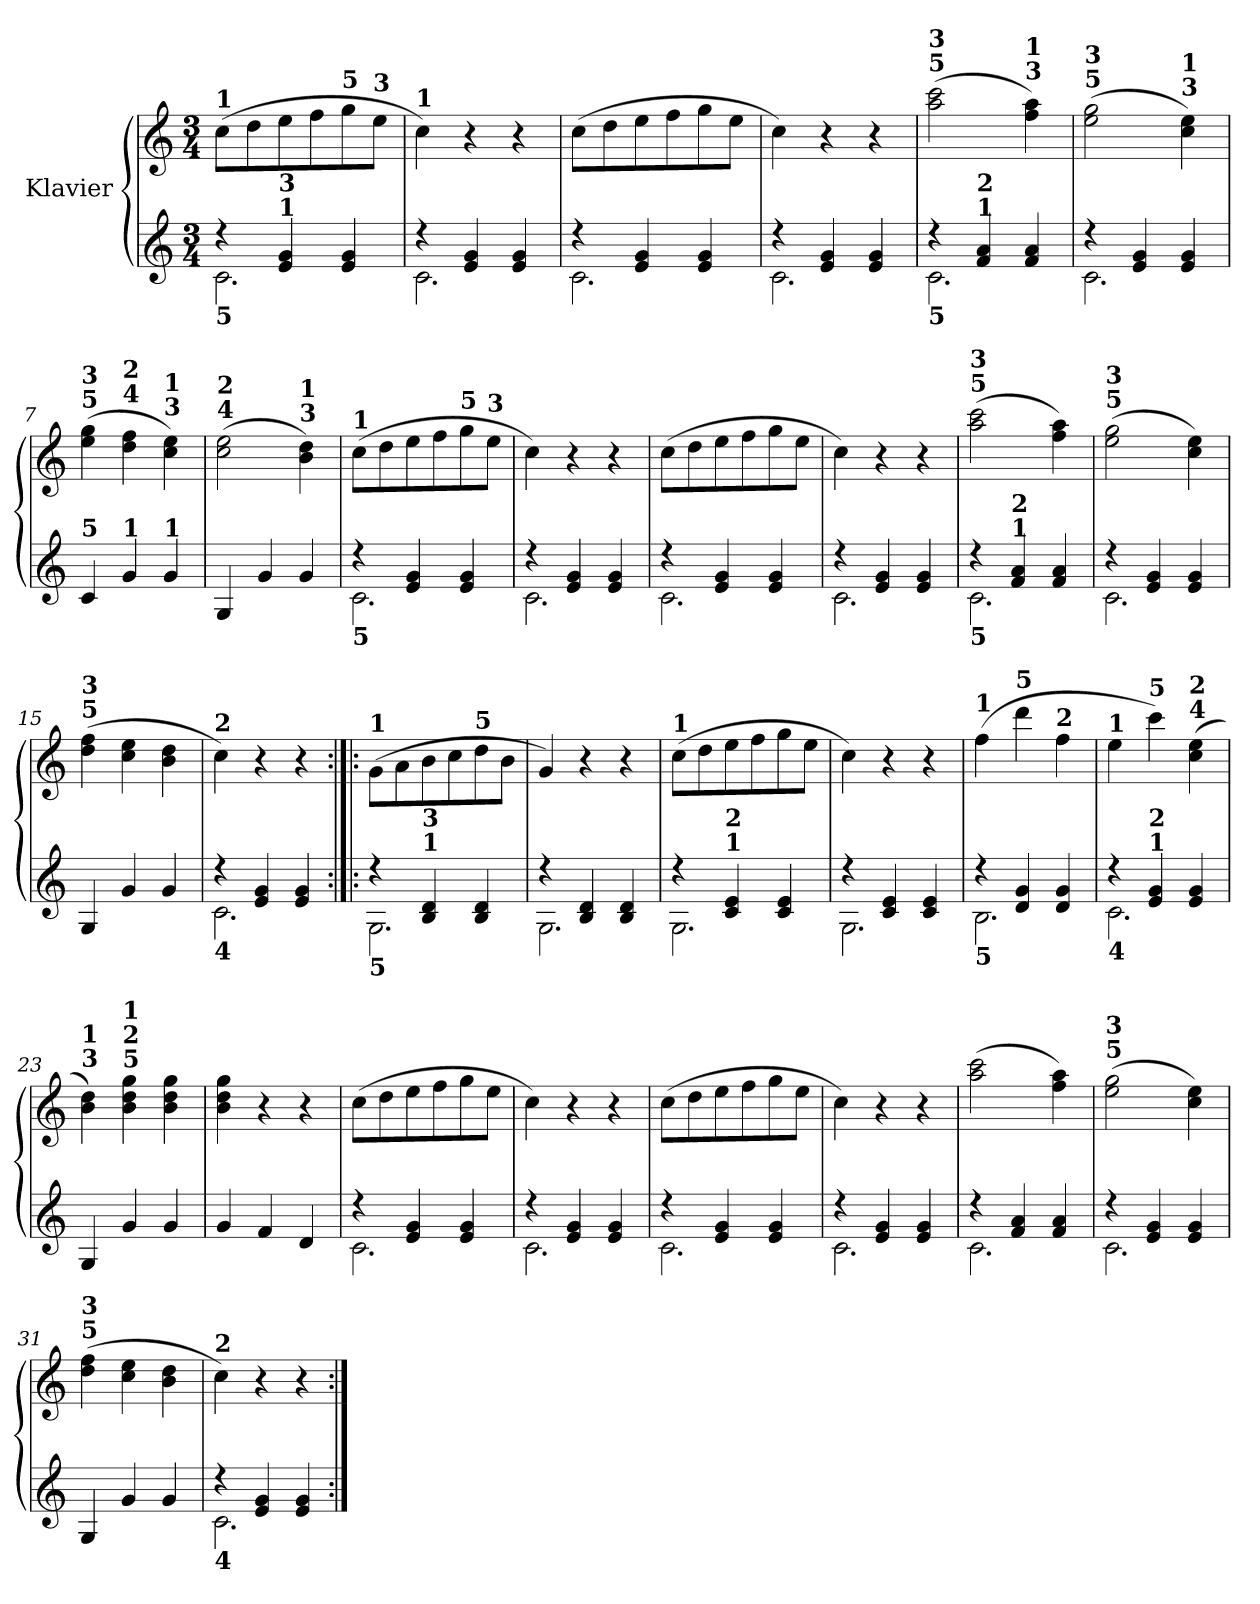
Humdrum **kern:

**kern	**kern
*part1	*part1
*staff2	*staff1
*I"Klavier	*
!!LO:PB:g=z
*clefG2	*clefG2
*k[]	*k[]
*C:	*C:
*M3/4	*M3/4
=1	=1
*^	*
!	!	!LO:TX:a:B:t=1
!LO:TX:b:B:t=5	!	!
4r	2.ci\	(8cci\L
.	.	8ddi\
!LO:TX:a:B:t=1	!	!
!LO:TX:B:t=3	!	!
4ei/ 4gi	.	8eei\
.	.	8ffi\
!	!	!LO:TX:a:B:t=5
4ei/ 4gi	.	8ggi\
!	!	!LO:TX:a:B:t=3
.	.	8eei\J
=2	=2	=2
!	!	!LO:TX:a:B:t=1
4r	2.ci\	4cci\)
4ei/ 4gi	.	4r
4ei/ 4gi	.	4r
=3	=3	=3
4r	2.ci\	(8cci\L
.	.	8ddi\
4ei/ 4gi	.	8eei\
.	.	8ffi\
4ei/ 4gi	.	8ggi\
.	.	8eei\J
=4	=4	=4
4r	2.ci\	4cci\)
4ei/ 4gi	.	4r
4ei/ 4gi	.	4r
=5	=5	=5
!	!	!LO:TX:a:B:t=5
!	!	!LO:TX:B:t=3
!LO:TX:b:B:t=5	!	!
4r	2.ci\	(2aai\ 2ccci
!LO:TX:a:B:t=1	!	!
!LO:TX:B:t=2	!	!
4fi/ 4ai	.	.
!	!	!LO:TX:a:B:t=3
!	!	!LO:TX:B:t=1
4fi/ 4ai	.	4ffi\ 4aai)
=6	=6	=6
!	!	!LO:TX:a:B:t=5
!	!	!LO:TX:B:t=3
4r	2.ci\	(2eei\ 2ggi
4ei/ 4gi	.	.
!	!	!LO:TX:a:B:t=3
!	!	!LO:TX:B:t=1
4ei/ 4gi	.	4cci\ 4eei)
*v	*v	*
=7	=7
!	!LO:TX:a:B:t=5
!	!LO:TX:B:t=3
!LO:TX:a:B:t=5	!
4ci/	(4eei\ 4ggi
!	!LO:TX:a:B:t=4
!	!LO:TX:B:t=2
!LO:TX:a:B:t=1	!
4gi/	4ddi\ 4ffi
!	!LO:TX:a:B:t=3
!	!LO:TX:B:t=1
!LO:TX:a:B:t=1	!
4gi/	4cci\ 4eei)
!!LO:LB:g=z
=8	=8
!	!LO:TX:a:B:t=4
!	!LO:TX:B:t=2
4Gi/	(2cci\ 2eei
4gi/	.
!	!LO:TX:a:B:t=3
!	!LO:TX:B:t=1
4gi/	4bi\ 4ddi)
=9	=9
*^	*
!	!	!LO:TX:a:B:t=1
!LO:TX:b:B:t=5	!	!
4r	2.ci\	(8cci\L
.	.	8ddi\
4ei/ 4gi	.	8eei\
.	.	8ffi\
!	!	!LO:TX:a:B:t=5
4ei/ 4gi	.	8ggi\
!	!	!LO:TX:a:B:t=3
.	.	8eei\J
=10	=10	=10
4r	2.ci\	4cci\)
4ei/ 4gi	.	4r
4ei/ 4gi	.	4r
=11	=11	=11
4r	2.ci\	(8cci\L
.	.	8ddi\
4ei/ 4gi	.	8eei\
.	.	8ffi\
4ei/ 4gi	.	8ggi\
.	.	8eei\J
=12	=12	=12
4r	2.ci\	4cci\)
4ei/ 4gi	.	4r
4ei/ 4gi	.	4r
=13	=13	=13
!	!	!LO:TX:a:B:t=5
!	!	!LO:TX:B:t=3
!LO:TX:b:B:t=5	!	!
4r	2.ci\	(2aai\ 2ccci
!LO:TX:a:B:t=1	!	!
!LO:TX:B:t=2	!	!
4fi/ 4ai	.	.
4fi/ 4ai	.	4ffi\ 4aai)
=14	=14	=14
!	!	!LO:TX:a:B:t=5
!	!	!LO:TX:B:t=3
4r	2.ci\	(2eei\ 2ggi
4ei/ 4gi	.	.
4ei/ 4gi	.	4cci\ 4eei)
*v	*v	*
!!LO:LB:g=z
=15	=15
!	!LO:TX:a:B:t=5
!	!LO:TX:B:t=3
4Gi/	(4ddi\ 4ffi
4gi/	4cci\ 4eei
4gi/	4bi\ 4ddi
=16	=16
*^	*
!	!	!LO:TX:a:B:t=2
!LO:TX:b:B:t=4	!	!
4r	2.ci\	4cci\)
4ei/ 4gi	.	4r
4ei/ 4gi	.	4r
=17:|!|:	=17:|!|:	=17:|!|:
!	!	!LO:TX:a:B:t=1
!LO:TX:b:B:t=5	!	!
4r	2.Gi\	(8gi\L
.	.	8ai\
!LO:TX:a:B:t=1	!	!
!LO:TX:B:t=3	!	!
4Bi/ 4di	.	8bi\
.	.	8cci\
!	!	!LO:TX:a:B:t=5
4Bi/ 4di	.	8ddi\
.	.	8bi\J
=18	=18	=18
4r	2.Gi\	4gi/)
4Bi/ 4di	.	4r
4Bi/ 4di	.	4r
=19	=19	=19
!	!	!LO:TX:a:B:t=1
4r	2.Gi\	(8cci\L
.	.	8ddi\
!LO:TX:a:B:t=1	!	!
!LO:TX:B:t=2	!	!
4ci/ 4ei	.	8eei\
.	.	8ffi\
4ci/ 4ei	.	8ggi\
.	.	8eei\J
=20	=20	=20
4r	2.Gi\	4cci\)
4ci/ 4ei	.	4r
4ci/ 4ei	.	4r
=21	=21	=21
!	!	!LO:TX:a:B:t=1
!LO:TX:b:B:t=5	!	!
4r	2.Bi\	(4ffi\
!	!	!LO:TX:a:B:t=5
4di/ 4gi	.	4dddi\
!	!	!LO:TX:a:B:t=2
4di/ 4gi	.	4ffi\
!!LO:LB:g=z
=22	=22	=22
!	!	!LO:TX:a:B:t=1
!LO:TX:b:B:t=4	!	!
4r	2.ci\	4eei\
!	!	!LO:TX:a:B:t=5
!LO:TX:a:B:t=1	!	!
!LO:TX:B:t=2	!	!
4ei/ 4gi	.	4ccci\)
!	!	!LO:TX:a:B:t=4
!	!	!LO:TX:B:t=2
4ei/ 4gi	.	(4cci\ 4eei
*v	*v	*
=23	=23
!	!LO:TX:a:B:t=3
!	!LO:TX:B:t=1
4Gi/	4bi\ 4ddi)
!	!LO:TX:a:B:t=5
!	!LO:TX:B:t=2
!	!LO:TX:B:t=1
4gi/	4bi\ 4ddi 4ggi
4gi/	4bi\ 4ddi 4ggi
=24	=24
4gi/	4bi\ 4ddi 4ggi
4fi/	4r
4di/	4r
=25	=25
*^	*
4r	2.ci\	(8cci\L
.	.	8ddi\
4ei/ 4gi	.	8eei\
.	.	8ffi\
4ei/ 4gi	.	8ggi\
.	.	8eei\J
=26	=26	=26
4r	2.ci\	4cci\)
4ei/ 4gi	.	4r
4ei/ 4gi	.	4r
!!LO:LB:g=z
=27	=27	=27
4r	2.ci\	(8cci\L
.	.	8ddi\
4ei/ 4gi	.	8eei\
.	.	8ffi\
4ei/ 4gi	.	8ggi\
.	.	8eei\J
=28	=28	=28
4r	2.ci\	4cci\)
4ei/ 4gi	.	4r
4ei/ 4gi	.	4r
=29	=29	=29
4r	2.ci\	(2aai\ 2ccci
4fi/ 4ai	.	.
4fi/ 4ai	.	4ffi\ 4aai)
=30	=30	=30
!	!	!LO:TX:a:B:t=5
!	!	!LO:TX:B:t=3
4r	2.ci\	(2eei\ 2ggi
4ei/ 4gi	.	.
4ei/ 4gi	.	4cci\ 4eei)
*v	*v	*
=31	=31
!	!LO:TX:a:B:t=5
!	!LO:TX:B:t=3
4Gi/	(4ddi\ 4ffi
4gi/	4cci\ 4eei
4gi/	4bi\ 4ddi
=32	=32
*^	*
!	!	!LO:TX:a:B:t=2
!LO:TX:b:B:t=4	!	!
4r	2.ci\	4cci\)
4ei/ 4gi	.	4r
4ei/ 4gi	.	4r
*v	*v	*
=:|!	=:|!
*-	*-
